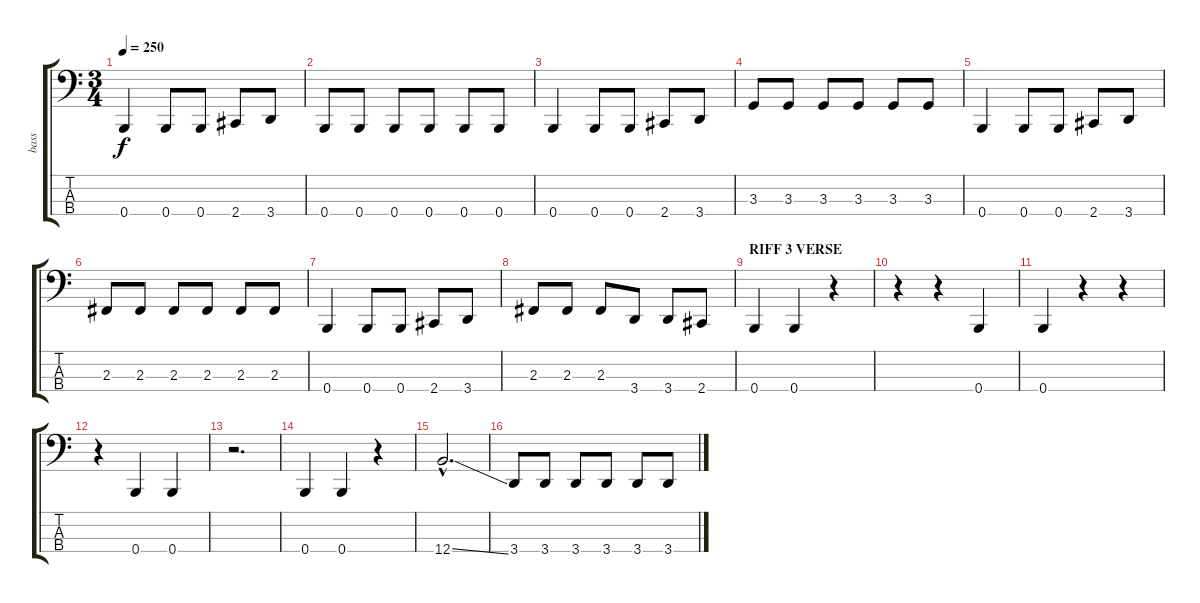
\track ("bass" "bass") {instrument electricbassfinger}
\staff {score tabs}
\tuning (D2 A1 E1 B0) {hide}
\ts (3 4)
\tempo 250
\clef f4
\ks c
0.4.4{dy f} 0.4.8 0.4.8 2.4.8 3.4.8 |
0.4.8 0.4.8 0.4.8 0.4.8 0.4.8 0.4.8 |
0.4.4 0.4.8 0.4.8 2.4.8 3.4.8 |
3.3.8 3.3.8 3.3.8 3.3.8 3.3.8 3.3.8 |
0.4.4 0.4.8 0.4.8 2.4.8 3.4.8 |
2.3.8 2.3.8 2.3.8 2.3.8 2.3.8 2.3.8 |
0.4.4 0.4.8 0.4.8 2.4.8 3.4.8 |
2.3.8 2.3.8 2.3.8 3.4.8 3.4.8 2.4.8 |
\section ("" "RIFF 3 VERSE")
0.4.4 0.4.4 r.4 |
r.4 r.4 0.4.4 |
0.4.4 r.4 r.4 |
r.4 0.4.4 0.4.4 |
r.2{d} |
0.4.4 0.4.4 r.4 |
12.4{ss hac}.2{d} |
3.4.8 3.4.8 3.4.8 3.4.8 3.4.8 3.4.8
